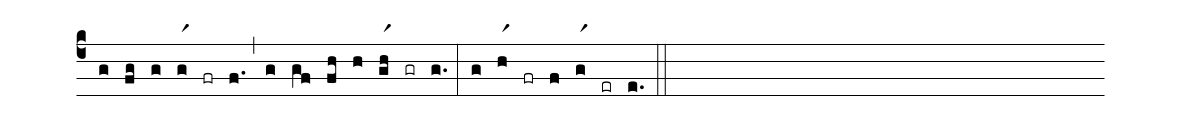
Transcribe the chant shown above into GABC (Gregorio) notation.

%%
(c4)
(g) (fg)
(g) (gr1) (fr) (f.) (,)
(g) (gf) (fh) (h) (ghr1) (gr) (g.) (:)
(g) (hr1) (fr) (f) (gr1) (er) (e.) (::)
